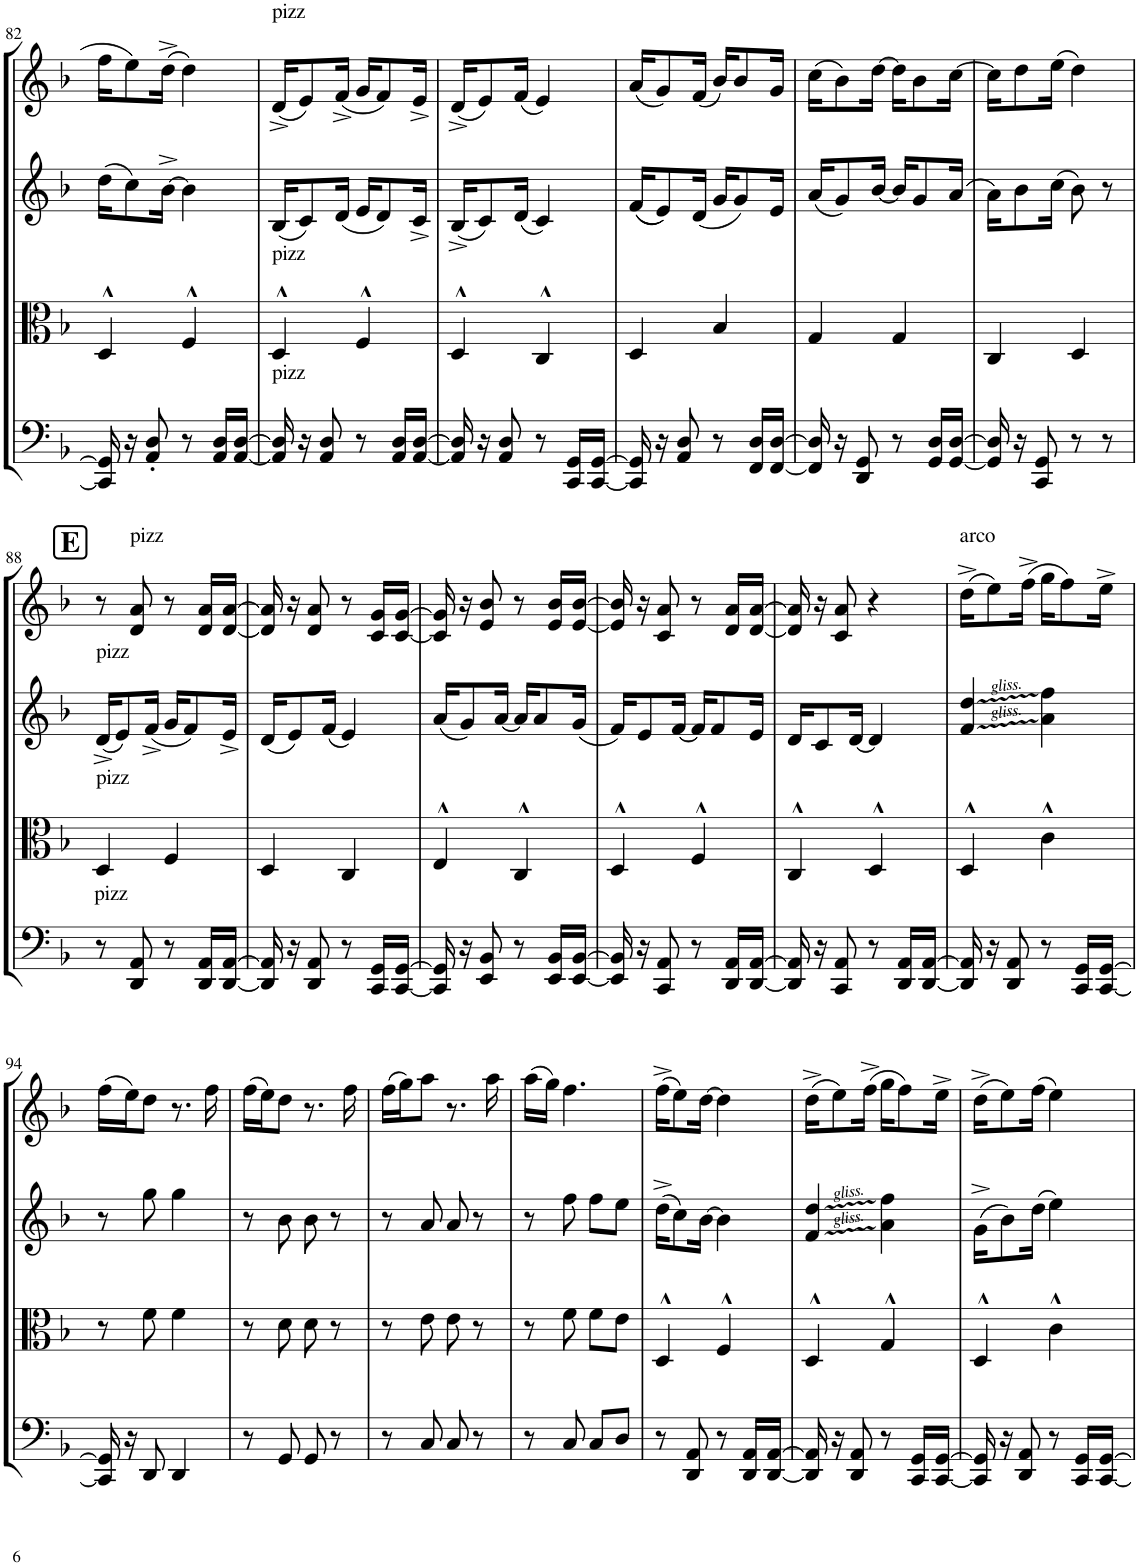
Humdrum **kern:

**kern	**kern	**kern	**kern
*part4	*part3	*part2	*part1
*staff4	*staff3	*staff2	*staff1
*I"Violoncello	*I"Viola	*I"Violin II	*I"Violin I
*I'Vc	*I'Vla	*I'Vln	*I'Vln
!!LO:PB:g=z
*clefF4	*clefC3	*clefG2	*clefG2
*k[b-]	*k[b-]	*k[b-]	*k[b-]
*M2/4	*M2/4	*M2/4	*M2/4
=82	=82	=82	=82
16CC/] 16GG/]	4D^^/	(16dd\KL	16ff\KL
16r	.	8cc\)	8ee\
8AA/' 8D/'	.	.	.
.	.	[16b-^\Jk	(16dd^\Jk
8r	4F^^/	4b-\]	4dd\)
16AA/ 16D/LL	.	.	.
[16AA/ [16D/JJ	.	.	.
=83	=83	=83	=83
!	!	!	!LO:TX:a:t=pizz
!	!LO:TX:a:t=pizz	!	!
!LO:TX:a:t=pizz	!	!	!
16AA/] 16D/]	4D^^/	(16B-/KL	(16d^/KL
16r	.	8c/)	8e/)
8AA/ 8D/	.	.	.
.	.	(16d/Jk	(16f^/Jk
8r	4F^^/	16e/KL	16g/KL
.	.	8d/)	8f/)
16AA/ 16D/LL	.	.	.
[16AA/ [16D/JJ	.	16c^/Jk	16e^/Jk
=84	=84	=84	=84
16AA/] 16D/]	4D^^/	(16B-^/KL	(16d^/KL
16r	.	8c/)	8e/)
8AA/ 8D/	.	.	.
.	.	(16d/Jk	(16f/Jk
8r	4C^^/	4c/)	4e/)
16CC/ 16GG/LL	.	.	.
[16CC/ [16GG/JJ	.	.	.
=85	=85	=85	=85
16CC/] 16GG/]	4D/	((16f/KL	(16a/KL
16r	.	8e/))	8g/)
8AA/ 8D/	.	.	.
.	.	(16d/Jk	(16f/Jk
8r	4B-/	16g/KL	16b-/KL)
.	.	8g/)	8b-/
16FF/ 16D/LL	.	.	.
[16FF/ [16D/JJ	.	16e/Jk	16g/Jk
=86	=86	=86	=86
16FF/] 16D/]	4G/	(16a/KL	(16cc\KL
16r	.	8g/)	8b-\)
8DD/ 8GG/	.	.	.
.	.	[16b-/Jk	[16dd\Jk
8r	4G/	16b-/KL]	16dd\KL]
.	.	8g/	8b-\
16GG/ 16D/LL	.	.	.
[16GG/ [16D/JJ	.	(16a/Jk	[16cc\Jk
=87	=87	=87	=87
16GG/] 16D/]	4C/	16a\KL)	16cc\KL]
16r	.	8b-\	8dd\
8CC/ 8GG/	.	.	.
.	.	(16cc\Jk	(16ee\Jk
8r	4D/	8b-\)	4dd\)
8r	.	8r	.
!!LO:LB:g=z
!!LO:REH:place=s1:a:B:cj:fs=14:t=E
=88	=88	=88	=88
!	!	!LO:TX:a:t=pizz	!
!	!LO:TX:a:t=pizz	!	!
!LO:TX:a:t=pizz	!	!	!
8r	4D/	(16d^/KL	8r
.	.	8e/)	.
!	!	!	!LO:TX:a:t=pizz
8DD/ 8AA/	.	.	8d/ 8a/
.	.	(16f^/Jk	.
8r	4F/	16g/KL	8r
.	.	8f/)	.
16DD/ 16AA/LL	.	.	16d/ 16a/LL
[16DD/ [16AA/JJ	.	16e^/Jk	[16d/ [16a/JJ
=89	=89	=89	=89
16DD/] 16AA/]	4D/	(16d/KL	16d/] 16a/]
16r	.	8e/)	16r
8DD/ 8AA/	.	.	8d/ 8a/
.	.	(16f/Jk	.
8r	4C/	4e/)	8r
16CC/ 16GG/LL	.	.	16c/ 16g/LL
[16CC/ [16GG/JJ	.	.	[16c/ [16g/JJ
=90	=90	=90	=90
16CC/] 16GG/]	4E^^/	(16a/KL	16c/] 16g/]
16r	.	8g/)	16r
8EE/ 8BB-/	.	.	8e/ 8b-/
.	.	[16a/Jk	.
8r	4C^^/	16a/KL]	8r
.	.	8a/	.
16EE/ 16BB-/LL	.	.	16e/ 16b-/LL
[16EE/ [16BB-/JJ	.	(16g/Jk	[16e/ [16b-/JJ
=91	=91	=91	=91
16EE/] 16BB-/]	4D^^/	16f/KL)	16e/] 16b-/]
16r	.	8e/	16r
8CC/ 8AA/	.	.	8c/ 8a/
.	.	[16f/Jk	.
8r	4F^^/	16f/KL]	8r
.	.	8f/	.
16DD/ 16AA/LL	.	.	16d/ 16a/LL
[16DD/ [16AA/JJ	.	16e/Jk	[16d/ [16a/JJ
=92	=92	=92	=92
16DD/] 16AA/]	4C^^/	16d/KL	16d/] 16a/]
16r	.	8c/	16r
8CC/ 8AA/	.	.	8c/ 8a/
.	.	[16d/Jk	.
8r	4D^^/	4d/]	4r
16DD/ 16AA/LL	.	.	.
[16DD/ [16AA/JJ	.	.	.
=93	=93	=93	=93
!	!	!	!LO:TX:a:t=arco
16DD/] 16AA/]	4D^^/	4f/ 4dd/	(16dd^\KL
16r	.	.	8ee\)
8DD/ 8AA/	.	.	.
.	.	.	(16ff^\Jk
8r	4c^^\	4a\ 4ff\	16gg\KL
.	.	.	8ff\)
16CC/ 16GG/LL	.	.	.
[16CC/ [16GG/JJ	.	.	16ee^\Jk
!!LO:LB:g=z
=94	=94	=94	=94
16CC/] 16GG/]	8r	8r	(16ff\LL
16r	.	.	16ee\J)
8DD/	8f\	8gg\	8dd\J
4DD/	4f\	4gg\	8.r
.	.	.	16ff\
=95	=95	=95	=95
8r	8r	8r	(16ff\LL
.	.	.	16ee\J)
8GG/	8d\	8b-\	8dd\J
8GG/	8d\	8b-\	8.r
8r	8r	8r	.
.	.	.	16ff\
=96	=96	=96	=96
8r	8r	8r	(16ff\LL
.	.	.	16gg\J)
8C/	8e\	8a/	8aa\J
8C/	8e\	8a/	8.r
8r	8r	8r	.
.	.	.	16aa\
=97	=97	=97	=97
8r	8r	8r	(16aa\LL
.	.	.	16gg\JJ)
8C/	8f\	8ff\	4.ff\
8C/L	8f\L	8ff\L	.
8D/J	8e\J	8ee\J	.
=98	=98	=98	=98
8r	4D^^/	(16dd^\KL	(16ff^\KL
.	.	8cc\)	8ee\)
8DD/ 8AA/	.	.	.
.	.	[16b-\Jk	[16dd\Jk
8r	4F^^/	4b-\]	4dd\]
16DD/ 16AA/LL	.	.	.
[16DD/ [16AA/JJ	.	.	.
=99	=99	=99	=99
16DD/] 16AA/]	4D^^/	4f/ 4dd/	(16dd^\KL
16r	.	.	8ee\)
8DD/ 8AA/	.	.	.
.	.	.	(16ff^\Jk
8r	4G^^/	4a\ 4ff\	16gg\KL
.	.	.	8ff\)
16CC/ 16GG/LL	.	.	.
[16CC/ [16GG/JJ	.	.	16ee^\Jk
=100	=100	=100	=100
16CC/] 16GG/]	4D^^/	(16g^\KL	(16dd^\KL
16r	.	8b-\)	8ee\)
8DD/ 8AA/	.	.	.
.	.	(16dd\Jk	(16ff\Jk
8r	4c^^\	4ee\)	4ee\)
16CC/ 16GG/LL	.	.	.
[16CC/ [16GG/JJ	.	.	.
=	=	=	=
*-	*-	*-	*-
